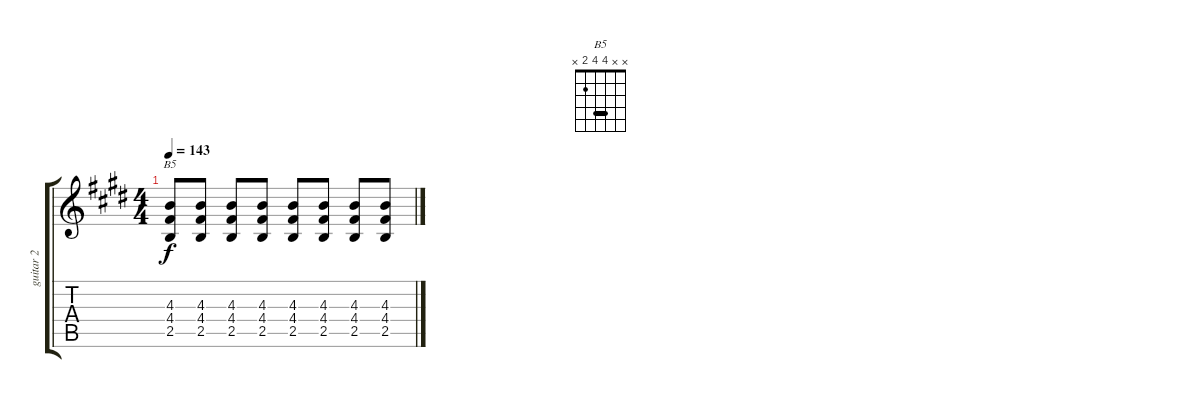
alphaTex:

\track ("guitar 2" "guitar 2") {instrument distortionguitar}
\staff {score tabs}
\tuning (E4 B3 G3 D3 A2 E2) {hide}
\chord ("B5" x x 4 4 2 x) {barre 4}
\ts (4 4)
\tempo 143
\clef g2
\ks c#minor
(4.3 4.4 2.5).8{ch "B5" dy f} (4.3 4.4 2.5).8 (4.3 4.4 2.5).8 (4.3 4.4 2.5).8 (4.3 4.4 2.5).8 (4.3 4.4 2.5).8 (4.3 4.4 2.5).8 (4.3 4.4 2.5).8
